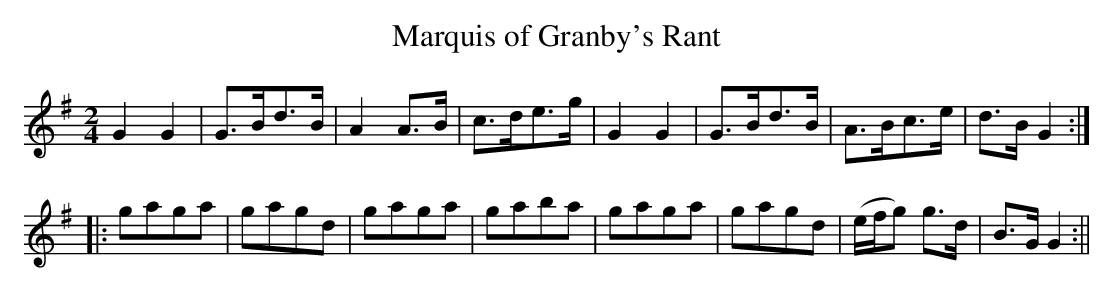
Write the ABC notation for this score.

X:1
T:Marquis of Granby's Rant
M:2/4
L:1/8
K:G
G2G2|G>Bd>B|A2 A>B|c>de>g|G2G2|G>Bd>B|A>Bc>e|d>B G2:|
|:gaga|gagd|gaga|gaba|gaga|gagd|(e/f/g) g>d|B>G G2:||
